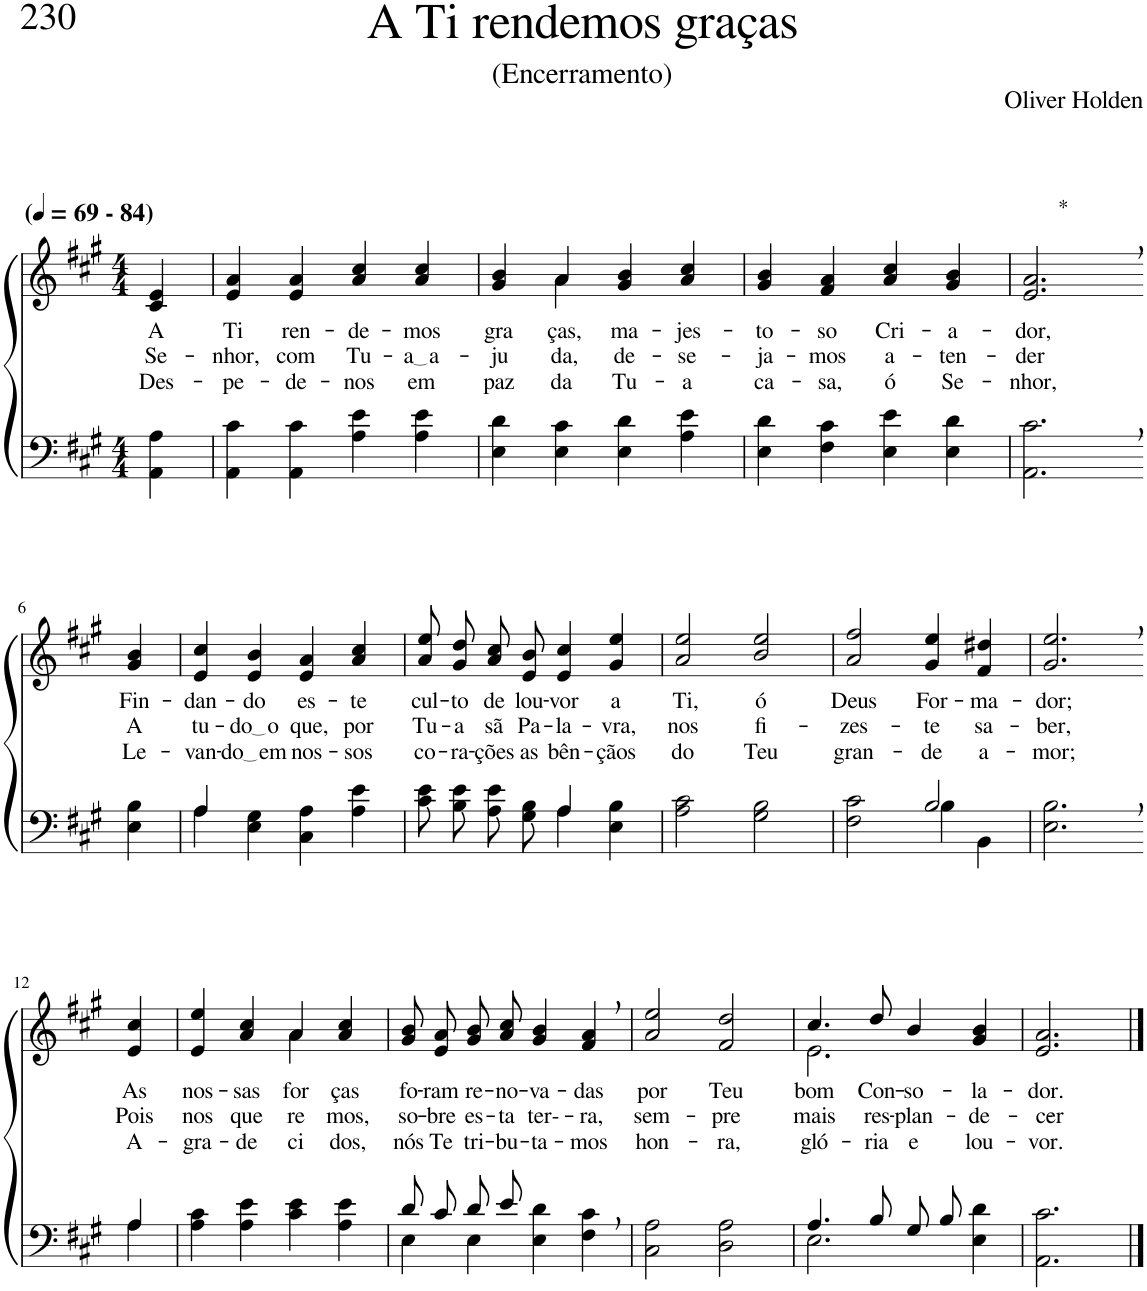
**kern	**kern	**text	**text	**text
*part2	*part1	*part1	*part1	*part1
*staff2	*staff1	*staff1	*staff1	*staff1
*I"Parte III e IV	*I"Parte I e II	*	*	*
*clefF4	*clefG2	*	*	*
*Trd1c2	*Trd1c2	*	*	*
*k[f#c#g#]	*k[f#c#g#]	*	*	*
*M4/4	*M4/4	*	*	*
*MM69	*MM69	*	*	*
=1	=1	=1	=1	=1
!	!LO:TX:a:B:t=(	!	!	!
!	!LO:TX:a:B:t=- 84)	!	!	!
!	!	!LO:LY:b	!LO:LY:b	!LO:LY:b
4AA\ 4A\	4c#/ 4e/	A	Se-	Des-
=2	=2	=2	=2	=2
!	!	!LO:LY:b	!LO:LY:b	!LO:LY:b
4AA\ 4c#\	4e/ 4a/	Ti	-nhor,	-pe-
!	!	!LO:LY:b	!LO:LY:b	!LO:LY:b
4AA\ 4c#\	4e/ 4a/	ren-	com	-de-
!	!	!LO:LY:b	!LO:LY:b	!LO:LY:b
4A\ 4e\	4a/ 4cc#/	-de-	Tu-	-nos
!	!	!LO:LY:b	!LO:LY:b	!LO:LY:b
4A\ 4e\	4a/ 4cc#/	-mos	a a	em
=3	=3	=3	=3	=3
!	!	!LO:LY:b	!LO:LY:b	!LO:LY:b
*	*^	*	*	*
4E\ 4d\	4g#/ 4b/	4ryy	gra-	-ju-	paz
!	!	!	!LO:LY:b	!LO:LY:b	!LO:LY:b
4E\ 4c#\	4a/	4a\	-ças,	-da,	da
!	!	!	!LO:LY:b	!LO:LY:b	!LO:LY:b
4E\ 4d\	4g#/ 4b/	2ryy	ma-	de-	Tu-
!	!	!	!LO:LY:b	!LO:LY:b	!LO:LY:b
4A\ 4e\	4a/ 4cc#/	.	-jes-	-se-	-a
*	*v	*v	*	*	*
=4	=4	=4	=4	=4
!	!	!LO:LY:b	!LO:LY:b	!LO:LY:b
4E\ 4d\	4g#/ 4b/	-to-	-ja-	ca-
!	!	!LO:LY:b	!LO:LY:b	!LO:LY:b
4F#\ 4c#\	4f#/ 4a/	-so	-mos	-sa,
!	!	!LO:LY:b	!LO:LY:b	!LO:LY:b
4E\ 4e\	4a/ 4cc#/	Cri-	a-	ó
!	!	!LO:LY:b	!LO:LY:b	!LO:LY:b
4E\ 4d\	4g#/ 4b/	-a-	-ten-	Se-
=5	=5	=5	=5	=5
!	!LO:TX:a:t=*	!	!	!
!	!	!LO:LY:b	!LO:LY:b	!LO:LY:b
2.AA\, 2.c#\,	2.e/, 2.a/,	-dor,	-der	-nhor,
!!LO:LB:g=z
=6-	=6-	=6-	=6-	=6-
!	!	!LO:LY:b	!LO:LY:b	!LO:LY:b
4E\ 4B\	4g#/ 4b/	Fin-	A	Le-
=7	=7	=7	=7	=7
*^	*	*	*	*
!	!	!	!LO:LY:b	!LO:LY:b	!LO:LY:b
4A/	4A\	4e/ 4cc#/	-dan-	tu-	-van-
!	!	!	!LO:LY:b	!LO:LY:b	!LO:LY:b
2.ryy	4E\ 4G#\	4e/ 4b/	-do	do o	do em
!	!	!	!LO:LY:b	!LO:LY:b	!LO:LY:b
.	4C#\ 4A\	4e/ 4a/	es-	que,	nos-
!	!	!	!LO:LY:b	!LO:LY:b	!LO:LY:b
.	4A\ 4e\	4a/ 4cc#/	-te	por	-sos
=8	=8	=8	=8	=8	=8
!	!	!	!LO:LY:b	!LO:LY:b	!LO:LY:b
8c#\ 8e\L	2ryy	8a\ 8ee\L	cul-	Tu-	co-
!	!	!	!LO:LY:b	!LO:LY:b	!LO:LY:b
8B\ 8e\J	.	8g#\ 8dd\J	-to	-a	-ra-
!	!	!	!LO:LY:b	!LO:LY:b	!LO:LY:b
8A\ 8e\L	.	8a/ 8cc#/L	de	sã	-ções
!	!	!	!LO:LY:b	!LO:LY:b	!LO:LY:b
8G#\ 8B\J	.	8e/ 8b/J	lou-	Pa-	as
!	!	!	!LO:LY:b	!LO:LY:b	!LO:LY:b
4A\	4A/	4e/ 4cc#/	-vor	-la-	bên-
!	!	!	!LO:LY:b	!LO:LY:b	!LO:LY:b
4E\ 4B\	4ryy	4g#/ 4ee/	a	-vra,	-çãos
=9	=9	=9	=9	=9	=9
!	!	!	!LO:LY:b	!LO:LY:b	!LO:LY:b
*v	*v	*	*	*	*
2A\ 2c#\	2a/ 2ee/	Ti,	nos	do
!	!	!LO:LY:b	!LO:LY:b	!LO:LY:b
2G#\ 2B\	2b/ 2ee/	ó	fi-	Teu
=10	=10	=10	=10	=10
*^	*	*	*	*
!	!	!	!LO:LY:b	!LO:LY:b	!LO:LY:b
2ryy	2F#\ 2c#\	2a/ 2ff#/	Deus	-zes-	gran-
!	!	!	!LO:LY:b	!LO:LY:b	!LO:LY:b
2B/	4B\	4g#/ 4ee/	For-	-te	-de
!	!	!	!LO:LY:b	!LO:LY:b	!LO:LY:b
.	4BB\	4f#/ 4dd#X/	-ma-	sa-	a-
=11	=11	=11	=11	=11	=11
!	!	!	!LO:LY:b	!LO:LY:b	!LO:LY:b
*v	*v	*	*	*	*
2.E\, 2.B\,	2.g#/, 2.ee/,	-dor;	-ber,	-mor;
!!LO:LB:g=z
=12-	=12-	=12-	=12-	=12-
*^	*	*	*	*
!	!	!	!LO:LY:b	!LO:LY:b	!LO:LY:b
4A\	4A/	4e/ 4cc#/	As	Pois	A-
=13	=13	=13	=13	=13	=13
!	!	!	!LO:LY:b	!LO:LY:b	!LO:LY:b
*v	*v	*^	*	*	*
4A\ 4c#\	4e/ 4ee/	2ryy	nos-	nos	-gra-
!	!	!	!LO:LY:b	!LO:LY:b	!LO:LY:b
4A\ 4e\	4a/ 4cc#/	.	-sas	que-	-de-
!	!	!	!LO:LY:b	!LO:LY:b	!LO:LY:b
4c#\ 4e\	4a/	4a\	for-	-re-	-ci-
!	!	!	!LO:LY:b	!LO:LY:b	!LO:LY:b
4A\ 4e\	4a/ 4cc#/	4ryy	-ças	-mos,	-dos,
=14	=14	=14	=14	=14	=14
*^	*	*	*	*	*
!	!	!	!	!LO:LY:b	!LO:LY:b	!LO:LY:b
*	*	*v	*v	*	*	*
8d/L	4E\	8g#/ 8b/L	fo-	so-	nós
!	!	!	!LO:LY:b	!LO:LY:b	!LO:LY:b
8c#/J	.	8e/ 8a/J	-ram	-bre	Te
!	!	!	!LO:LY:b	!LO:LY:b	!LO:LY:b
8d/L	4E\	8g#/ 8b/L	re-	es-	tri-
!	!	!	!LO:LY:b	!LO:LY:b	!LO:LY:b
8e/J	.	8a/ 8cc#/J	-no-	-ta	-bu-
!	!	!	!LO:LY:b	!LO:LY:b	!LO:LY:b
2ryy	4E\ 4d\	4g#/ 4b/	-va-	ter--	-ta-
!	!	!	!LO:LY:b	!LO:LY:b	!LO:LY:b
.	4F#\ 4c#\	4f#/, 4a/,	-das	-ra,	-mos
=15	=15	=15	=15	=15	=15
!	!	!	!LO:LY:b	!LO:LY:b	!LO:LY:b
*v	*v	*	*	*	*
2C#\ 2A\	2a/ 2ee/	por	sem-	hon-
!	!	!LO:LY:b	!LO:LY:b	!LO:LY:b
2D\ 2A\	2f#/ 2dd/	Teu	-pre	-ra,
=16	=16	=16	=16	=16
*^	*^	*	*	*
!	!	!	!	!LO:LY:b	!LO:LY:b	!LO:LY:b
4.A/	2.E\	4.cc#/	2.e\	bom	mais	gló-
!	!	!	!	!LO:LY:b	!LO:LY:b	!LO:LY:b
8B/	.	8dd/	.	Con-	res-	-ria
!	!	!	!	!LO:LY:b	!LO:LY:b	!LO:LY:b
8G#/L	.	4b/	.	-so-	-plan-	e
8B/J	.	.	.	.	.	.
!	!	!	!	!LO:LY:b	!LO:LY:b	!LO:LY:b
4ryy	4E\ 4d\	4g#/ 4b/	4ryy	-la-	-de-	lou-
=17	=17	=17	=17	=17	=17	=17
!	!	!	!	!LO:LY:b	!LO:LY:b	!LO:LY:b
*v	*v	*	*	*	*	*
*	*v	*v	*	*	*
2.AA\ 2.c#\	2.e/ 2.a/	-dor.	-cer-	-vor.
==	==	==	==	==
*-	*-	*-	*-	*-
